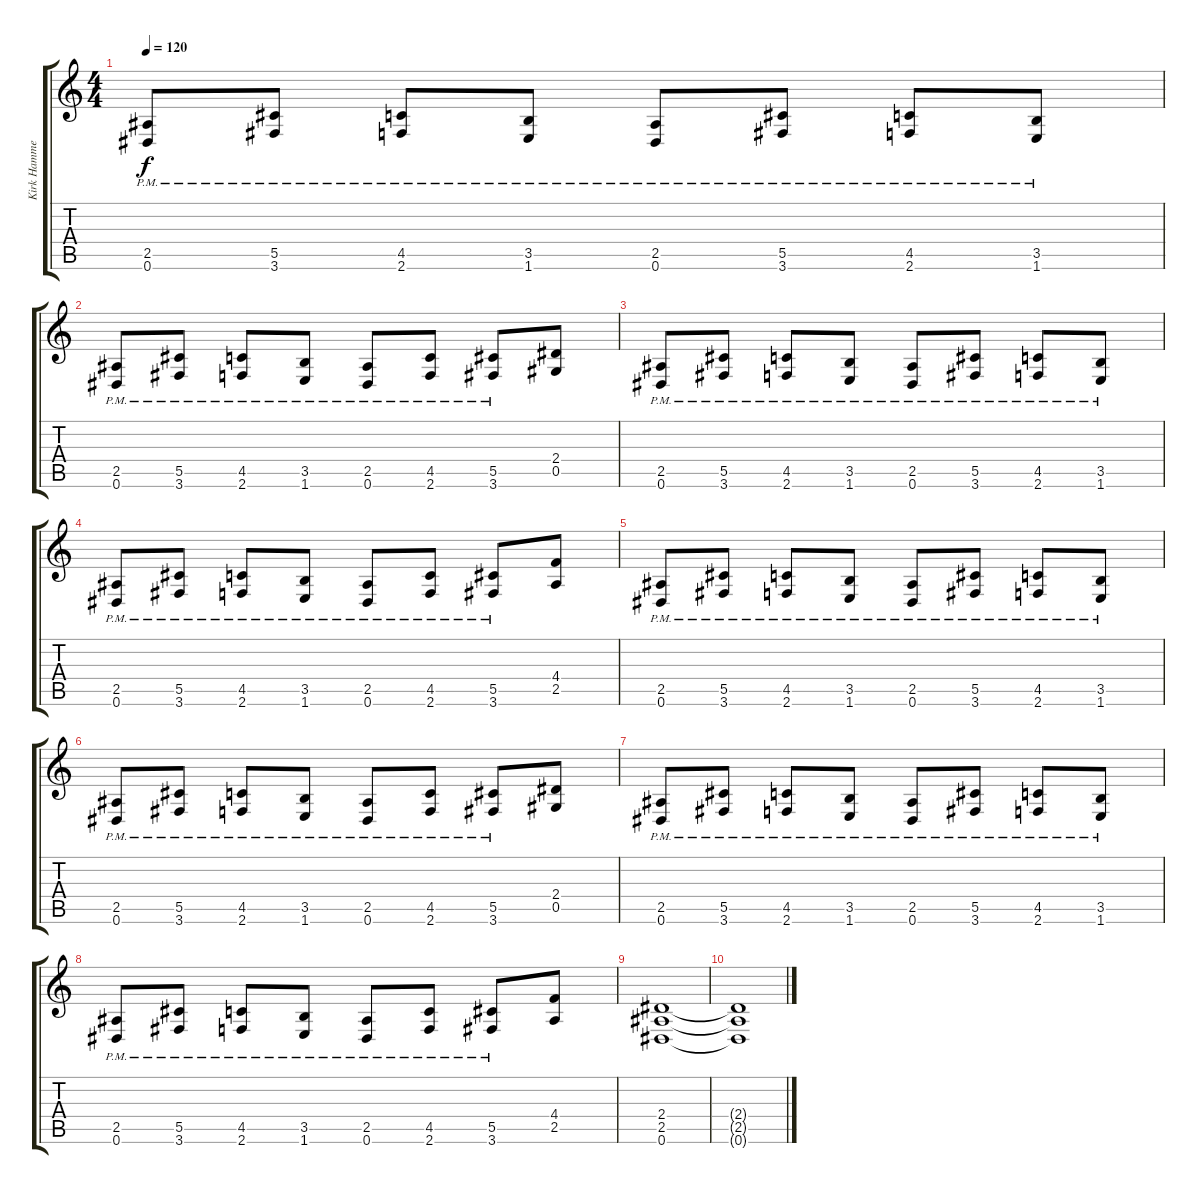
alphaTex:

\track ("Kirk Hammett (Dist.Gtr.1)" "Kirk Hamme") {instrument distortionguitar}
\staff {score tabs}
\tuning (Eb4 Bb3 Gb3 Db3 Ab2 Eb2) {hide}
\ts (4 4)
\tempo 120
\clef g2
\ks c
(2.5{pm} 0.6{pm}).8{dy f instrument distortionguitar} (5.5{pm} 3.6{pm}).8 (4.5{pm} 2.6{pm}).8 (3.5{pm} 1.6{pm}).8 (2.5{pm} 0.6{pm}).8 (5.5{pm} 3.6{pm}).8 (4.5{pm} 2.6{pm}).8 (3.5{pm} 1.6{pm}).8 |
(2.5{pm} 0.6{pm}).8 (5.5{pm} 3.6{pm}).8 (4.5{pm} 2.6{pm}).8 (3.5{pm} 1.6{pm}).8 (2.5{pm} 0.6{pm}).8 (4.5{pm} 2.6{pm}).8 (5.5{pm} 3.6{pm}).8 (2.4 0.5).8 |
(2.5{pm} 0.6{pm}).8 (5.5{pm} 3.6{pm}).8 (4.5{pm} 2.6{pm}).8 (3.5{pm} 1.6{pm}).8 (2.5{pm} 0.6{pm}).8 (5.5{pm} 3.6{pm}).8 (4.5{pm} 2.6{pm}).8 (3.5{pm} 1.6{pm}).8 |
(2.5{pm} 0.6{pm}).8 (5.5{pm} 3.6{pm}).8 (4.5{pm} 2.6{pm}).8 (3.5{pm} 1.6{pm}).8 (2.5{pm} 0.6{pm}).8 (4.5{pm} 2.6{pm}).8 (5.5{pm} 3.6{pm}).8 (4.4 2.5).8 |
(2.5{pm} 0.6{pm}).8 (5.5{pm} 3.6{pm}).8 (4.5{pm} 2.6{pm}).8 (3.5{pm} 1.6{pm}).8 (2.5{pm} 0.6{pm}).8 (5.5{pm} 3.6{pm}).8 (4.5{pm} 2.6{pm}).8 (3.5{pm} 1.6{pm}).8 |
(2.5{pm} 0.6{pm}).8 (5.5{pm} 3.6{pm}).8 (4.5{pm} 2.6{pm}).8 (3.5{pm} 1.6{pm}).8 (2.5{pm} 0.6{pm}).8 (4.5{pm} 2.6{pm}).8 (5.5{pm} 3.6{pm}).8 (2.4 0.5).8 |
(2.5{pm} 0.6{pm}).8 (5.5{pm} 3.6{pm}).8 (4.5{pm} 2.6{pm}).8 (3.5{pm} 1.6{pm}).8 (2.5{pm} 0.6{pm}).8 (5.5{pm} 3.6{pm}).8 (4.5{pm} 2.6{pm}).8 (3.5{pm} 1.6{pm}).8 |
(2.5{pm} 0.6{pm}).8 (5.5{pm} 3.6{pm}).8 (4.5{pm} 2.6{pm}).8 (3.5{pm} 1.6{pm}).8 (2.5{pm} 0.6{pm}).8 (4.5{pm} 2.6{pm}).8 (5.5{pm} 3.6{pm}).8 (4.4 2.5).8 |
(2.4 2.5 0.6).1 |
(2.4{t} 2.5{t} 0.6{t}).1
